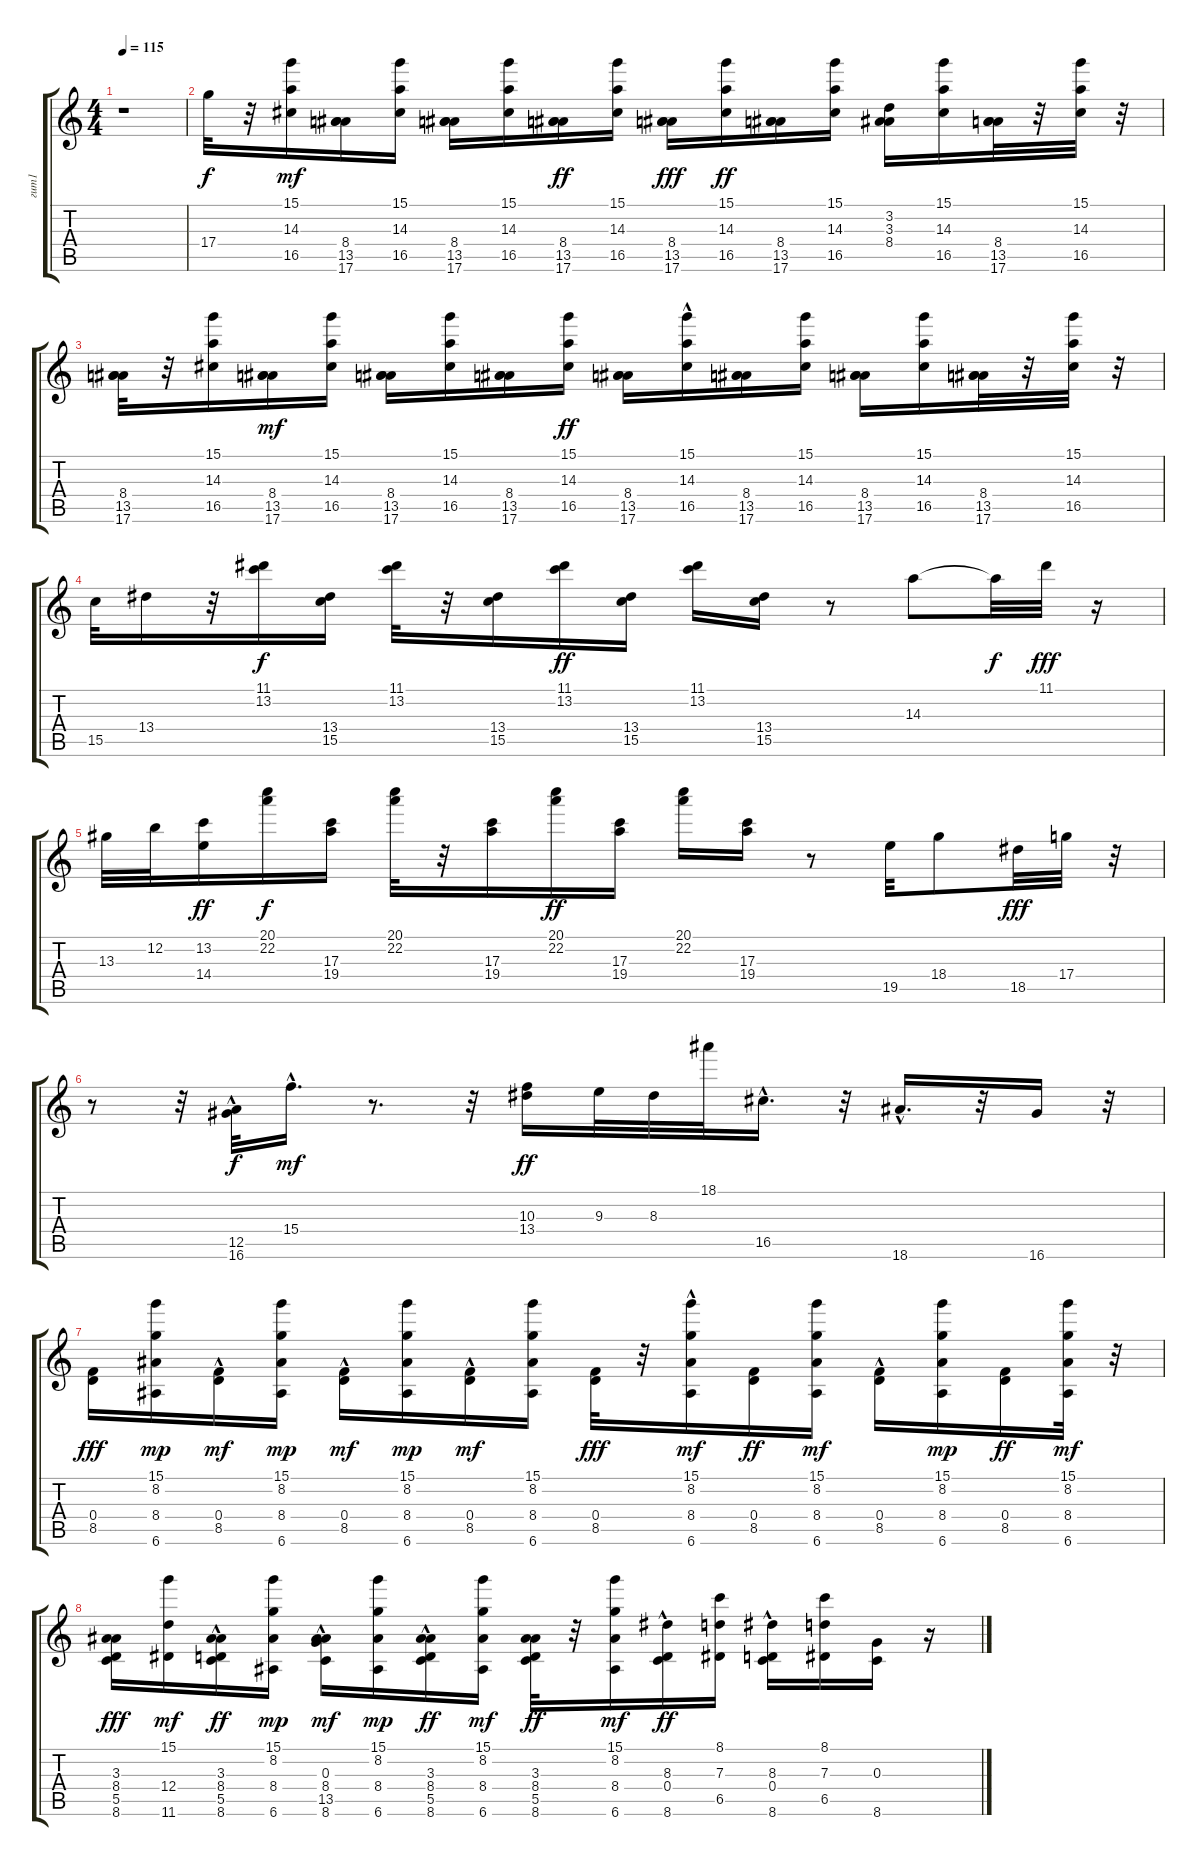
\track ("гит1" "гит1") {instrument acousticguitarsteel}
\staff {score tabs}
\tuning (E4 B3 G3 D3 A2 E2) {hide}
\ts (4 4)
\tempo 115
\clef g2
\ks c
r.1{dy f instrument acousticguitarsteel} |
17.4.32{instrument acousticguitarsteel} r.32 (15.1 14.3 16.5).16{dy mf} (8.4 13.5 17.6).16 (15.1 14.3 16.5).16 (8.4 13.5 17.6).16 (15.1 14.3 16.5).16 (8.4 13.5 17.6).16{dy ff} (15.1 14.3 16.5).16 (8.4 13.5 17.6).16{dy fff} (15.1 14.3 16.5).16{dy ff} (8.4 13.5 17.6).16 (15.1 14.3 16.5).16 (3.2 3.3 8.4).16 (15.1 14.3 16.5).16 (8.4 13.5 17.6).32 r.32 (15.1 14.3 16.5).32 r.32 |
(8.4 13.5 17.6).32 r.32 (15.1 14.3 16.5).16 (8.4 13.5 17.6).16{dy mf} (15.1 14.3 16.5).16 (8.4 13.5 17.6).16 (15.1 14.3 16.5).16 (8.4 13.5 17.6).16 (15.1 14.3 16.5).16{dy ff} (8.4 13.5 17.6).16 (15.1{hac} 14.3 16.5).16 (8.4 13.5 17.6).16 (15.1 14.3 16.5).16 (8.4 13.5 17.6).16 (15.1 14.3 16.5).16 (8.4 13.5 17.6).32 r.32 (15.1 14.3 16.5).32 r.32 |
15.5.32 13.4.16 r.32 (11.1 13.2).16{dy f} (13.4 15.5).16 (11.1 13.2).32 r.32 (13.4 15.5).16 (11.1 13.2).16{dy ff} (13.4 15.5).16 (11.1 13.2).16 (13.4 15.5).16 r.8 14.3.8 14.3{t}.32{dy f} 11.1.32{dy fff} r.16 |
13.3.32 12.2.32 (13.2 14.4).16{dy ff} (20.1 22.2).16{dy f} (17.3 19.4).16 (20.1 22.2).32 r.32 (17.3 19.4).16 (20.1 22.2).16{dy ff} (17.3 19.4).16 (20.1 22.2).16 (17.3 19.4).16 r.8 19.5.32 18.4.8 18.5.32{dy fff} 17.4.32 r.32 |
r.8 r.32 (12.5{hac} 16.6{hac}).32{dy f} 15.4{hac}.16{d dy mf} r.8{d} r.32 (10.3 13.4).16{dy ff} 9.3.32 8.3.32 18.1.32 16.5{hac}.16{d} r.32 18.6{hac}.16{d} r.32 16.6.16 r.32 |
(0.4 8.5).16{dy fff} (15.1 8.2 8.4 6.6).16{dy mp} (0.4{hac} 8.5).16{dy mf} (15.1 8.2 8.4 6.6).16{dy mp} (0.4{hac} 8.5).16{dy mf} (15.1 8.2 8.4 6.6).16{dy mp} (0.4{hac} 8.5).16{dy mf} (15.1 8.2 8.4 6.6).16 (0.4 8.5).32{dy fff} r.32 (15.1{hac} 8.2 8.4 6.6).16{dy mf} (0.4 8.5).16{dy ff} (15.1 8.2 8.4 6.6).16{dy mf} (0.4{hac} 8.5).16 (15.1 8.2 8.4 6.6).16{dy mp} (0.4 8.5).16{dy ff} (15.1 8.2 8.4 6.6).32{dy mf} r.32 |
(3.3 8.4 5.5 8.6).16{dy fff} (15.1 12.4 11.6).16{dy mf} (3.3 8.4 5.5{hac} 8.6).16{dy ff} (15.1 8.2 8.4 6.6).16{dy mp} (0.3{hac} 8.4 13.5 8.6).16{dy mf} (15.1 8.2 8.4 6.6).16{dy mp} (3.3 8.4 5.5{hac} 8.6).16{dy ff} (15.1 8.2 8.4 6.6).16{dy mf} (3.3 8.4 5.5 8.6).32{dy ff} r.32 (15.1 8.2 8.4 6.6).16{dy mf} (8.3 0.4{hac} 8.6).16{dy ff} (8.1 7.3 6.5).16 (8.3 0.4{hac} 8.6).16 (8.1 7.3 6.5).16 (0.3 8.6).16 r.16
